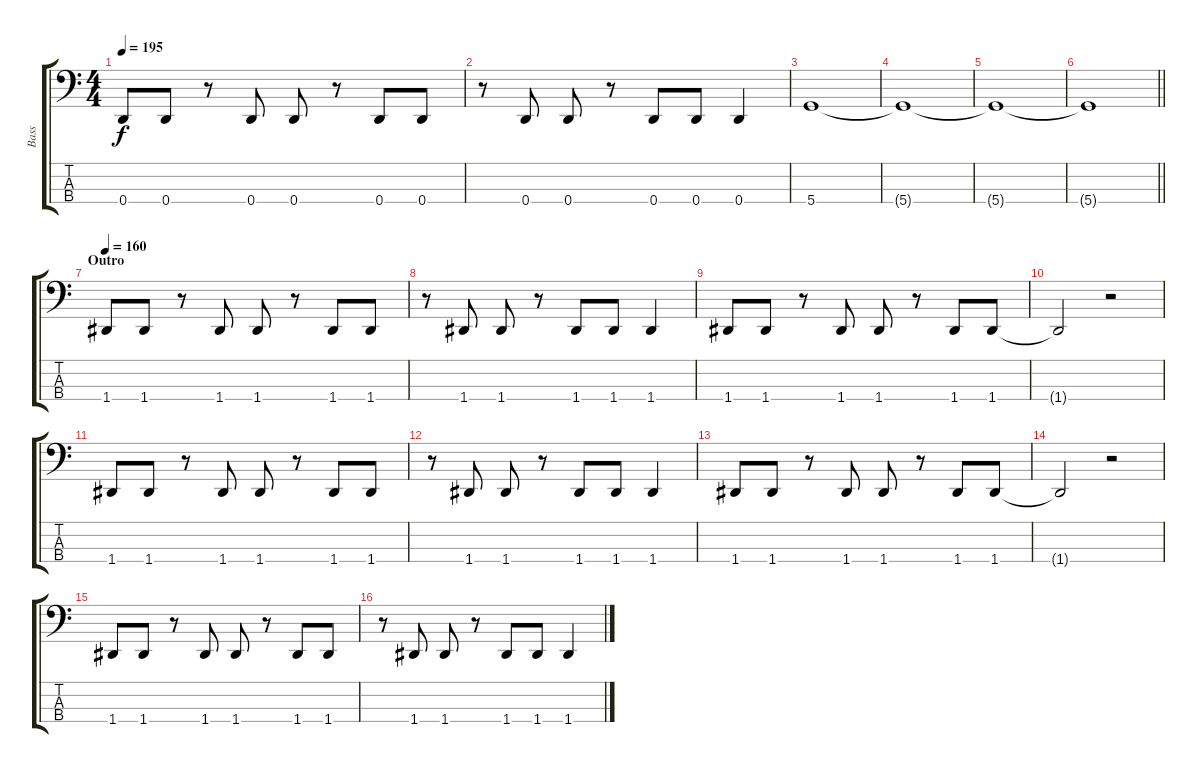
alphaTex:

\track ("Bass" "Bass") {instrument electricbassfinger}
\staff {score tabs}
\tuning (G2 D2 A1 D1) {hide}
\ts (4 4)
\tempo 195
\clef f4
\ks c
0.4.8{dy f} 0.4.8 r.8 0.4.8 0.4.8 r.8 0.4.8 0.4.8 |
r.8 0.4.8 0.4.8 r.8 0.4.8 0.4.8 0.4.4 |
5.4.1 |
5.4{t}.1 |
5.4{t}.1 |
\barLineRight lightlight
5.4{t}.1 |
\section ("" "Outro")
\tempo 160
1.4.8 1.4.8 r.8 1.4.8 1.4.8 r.8 1.4.8 1.4.8 |
r.8 1.4.8 1.4.8 r.8 1.4.8 1.4.8 1.4.4 |
1.4.8 1.4.8 r.8 1.4.8 1.4.8 r.8 1.4.8 1.4.8 |
1.4{t}.2 r.2 |
1.4.8 1.4.8 r.8 1.4.8 1.4.8 r.8 1.4.8 1.4.8 |
r.8 1.4.8 1.4.8 r.8 1.4.8 1.4.8 1.4.4 |
1.4.8 1.4.8 r.8 1.4.8 1.4.8 r.8 1.4.8 1.4.8 |
1.4{t}.2 r.2 |
1.4.8 1.4.8 r.8 1.4.8 1.4.8 r.8 1.4.8 1.4.8 |
r.8 1.4.8 1.4.8 r.8 1.4.8 1.4.8 1.4.4
